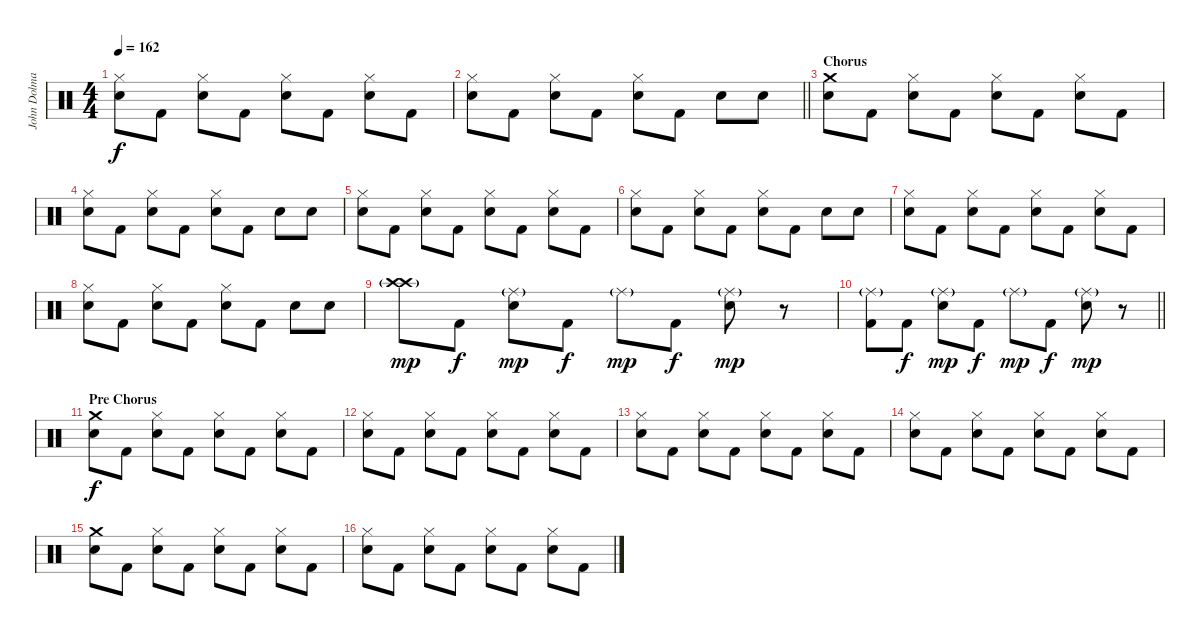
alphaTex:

\track ("John Dolmayan" "John Dolma") {instrument percussion}
\staff {score}
\articulation defaults
\ts (4 4)
\tempo 162
\clef neutral
\ks c
("Hi-Hat (closed)" "Electric Snare (hit)").8{dy f} "Kick (hit) 2".8 ("Hi-Hat (closed)" "Electric Snare (hit)").8 "Kick (hit) 2".8 ("Hi-Hat (closed)" "Electric Snare (hit)").8 "Kick (hit) 2".8 ("Hi-Hat (closed)" "Electric Snare (hit)").8 "Kick (hit) 2".8 |
\barLineRight lightlight
("Hi-Hat (closed)" "Electric Snare (hit)").8 "Kick (hit) 2".8 ("Hi-Hat (closed)" "Electric Snare (hit)").8 "Kick (hit) 2".8 ("Hi-Hat (closed)" "Electric Snare (hit)").8 "Kick (hit) 2".8 "Electric Snare (hit)".8 "Electric Snare (hit)".8 |
\section ("" "Chorus")
("Crash medium (hit)" "Electric Snare (hit)").8 "Kick (hit) 2".8 ("Hi-Hat (closed)" "Electric Snare (hit)").8 "Kick (hit) 2".8 ("Hi-Hat (closed)" "Electric Snare (hit)").8 "Kick (hit) 2".8 ("Hi-Hat (closed)" "Electric Snare (hit)").8 "Kick (hit) 2".8 |
("Hi-Hat (closed)" "Electric Snare (hit)").8 "Kick (hit) 2".8 ("Hi-Hat (closed)" "Electric Snare (hit)").8 "Kick (hit) 2".8 ("Hi-Hat (closed)" "Electric Snare (hit)").8 "Kick (hit) 2".8 "Electric Snare (hit)".8 "Electric Snare (hit)".8 |
("Hi-Hat (closed)" "Electric Snare (hit)").8 "Kick (hit) 2".8 ("Hi-Hat (closed)" "Electric Snare (hit)").8 "Kick (hit) 2".8 ("Hi-Hat (closed)" "Electric Snare (hit)").8 "Kick (hit) 2".8 ("Hi-Hat (closed)" "Electric Snare (hit)").8 "Kick (hit) 2".8 |
("Hi-Hat (closed)" "Electric Snare (hit)").8 "Kick (hit) 2".8 ("Hi-Hat (closed)" "Electric Snare (hit)").8 "Kick (hit) 2".8 ("Hi-Hat (closed)" "Electric Snare (hit)").8 "Kick (hit) 2".8 "Electric Snare (hit)".8 "Electric Snare (hit)".8 |
("Hi-Hat (closed)" "Electric Snare (hit)").8 "Kick (hit) 2".8 ("Hi-Hat (closed)" "Electric Snare (hit)").8 "Kick (hit) 2".8 ("Hi-Hat (closed)" "Electric Snare (hit)").8 "Kick (hit) 2".8 ("Hi-Hat (closed)" "Electric Snare (hit)").8 "Kick (hit) 2".8 |
("Hi-Hat (closed)" "Electric Snare (hit)").8 "Kick (hit) 2".8 ("Hi-Hat (closed)" "Electric Snare (hit)").8 "Kick (hit) 2".8 ("Hi-Hat (closed)" "Electric Snare (hit)").8 "Kick (hit) 2".8 "Electric Snare (hit)".8 "Electric Snare (hit)".8 |
("Crash high (hit)"{g} "Crash high (hit)").8{dy mp} "Kick (hit) 2".8{dy f} ("Ride (middle)"{g} "Electric Snare (hit)").8{dy mp} "Kick (hit) 2".8{dy f} "Ride (middle)"{g}.8{dy mp} "Kick (hit) 2".8{dy f} ("Ride (middle)"{g} "Electric Snare (hit)").8{dy mp} r.8 |
\barLineRight lightlight
("Ride (middle)"{g} "Kick (hit) 2").8 "Kick (hit) 2".8{dy f} ("Ride (middle)"{g} "Electric Snare (hit)").8{dy mp} "Kick (hit) 2".8{dy f} "Ride (middle)"{g}.8{dy mp} "Kick (hit) 2".8{dy f} ("Ride (middle)"{g} "Electric Snare (hit)").8{dy mp} r.8 |
\section ("" "Pre Chorus")
("Crash medium (hit)" "Electric Snare (hit)").8{dy f} "Kick (hit) 2".8 ("Hi-Hat (closed)" "Electric Snare (hit)").8 "Kick (hit) 2".8 ("Hi-Hat (closed)" "Electric Snare (hit)").8 "Kick (hit) 2".8 ("Hi-Hat (closed)" "Electric Snare (hit)").8 "Kick (hit) 2".8 |
("Hi-Hat (closed)" "Electric Snare (hit)").8 "Kick (hit) 2".8 ("Hi-Hat (closed)" "Electric Snare (hit)").8 "Kick (hit) 2".8 ("Hi-Hat (closed)" "Electric Snare (hit)").8 "Kick (hit) 2".8 ("Hi-Hat (closed)" "Electric Snare (hit)").8 "Kick (hit) 2".8 |
("Hi-Hat (closed)" "Electric Snare (hit)").8 "Kick (hit) 2".8 ("Hi-Hat (closed)" "Electric Snare (hit)").8 "Kick (hit) 2".8 ("Hi-Hat (closed)" "Electric Snare (hit)").8 "Kick (hit) 2".8 ("Hi-Hat (closed)" "Electric Snare (hit)").8 "Kick (hit) 2".8 |
("Hi-Hat (closed)" "Electric Snare (hit)").8 "Kick (hit) 2".8 ("Hi-Hat (closed)" "Electric Snare (hit)").8 "Kick (hit) 2".8 ("Hi-Hat (closed)" "Electric Snare (hit)").8 "Kick (hit) 2".8 ("Hi-Hat (closed)" "Electric Snare (hit)").8 "Kick (hit) 2".8 |
("Crash medium (hit)" "Electric Snare (hit)").8 "Kick (hit) 2".8 ("Hi-Hat (closed)" "Electric Snare (hit)").8 "Kick (hit) 2".8 ("Hi-Hat (closed)" "Electric Snare (hit)").8 "Kick (hit) 2".8 ("Hi-Hat (closed)" "Electric Snare (hit)").8 "Kick (hit) 2".8 |
("Hi-Hat (closed)" "Electric Snare (hit)").8 "Kick (hit) 2".8 ("Hi-Hat (closed)" "Electric Snare (hit)").8 "Kick (hit) 2".8 ("Hi-Hat (closed)" "Electric Snare (hit)").8 "Kick (hit) 2".8 ("Hi-Hat (closed)" "Electric Snare (hit)").8 "Kick (hit) 2".8
